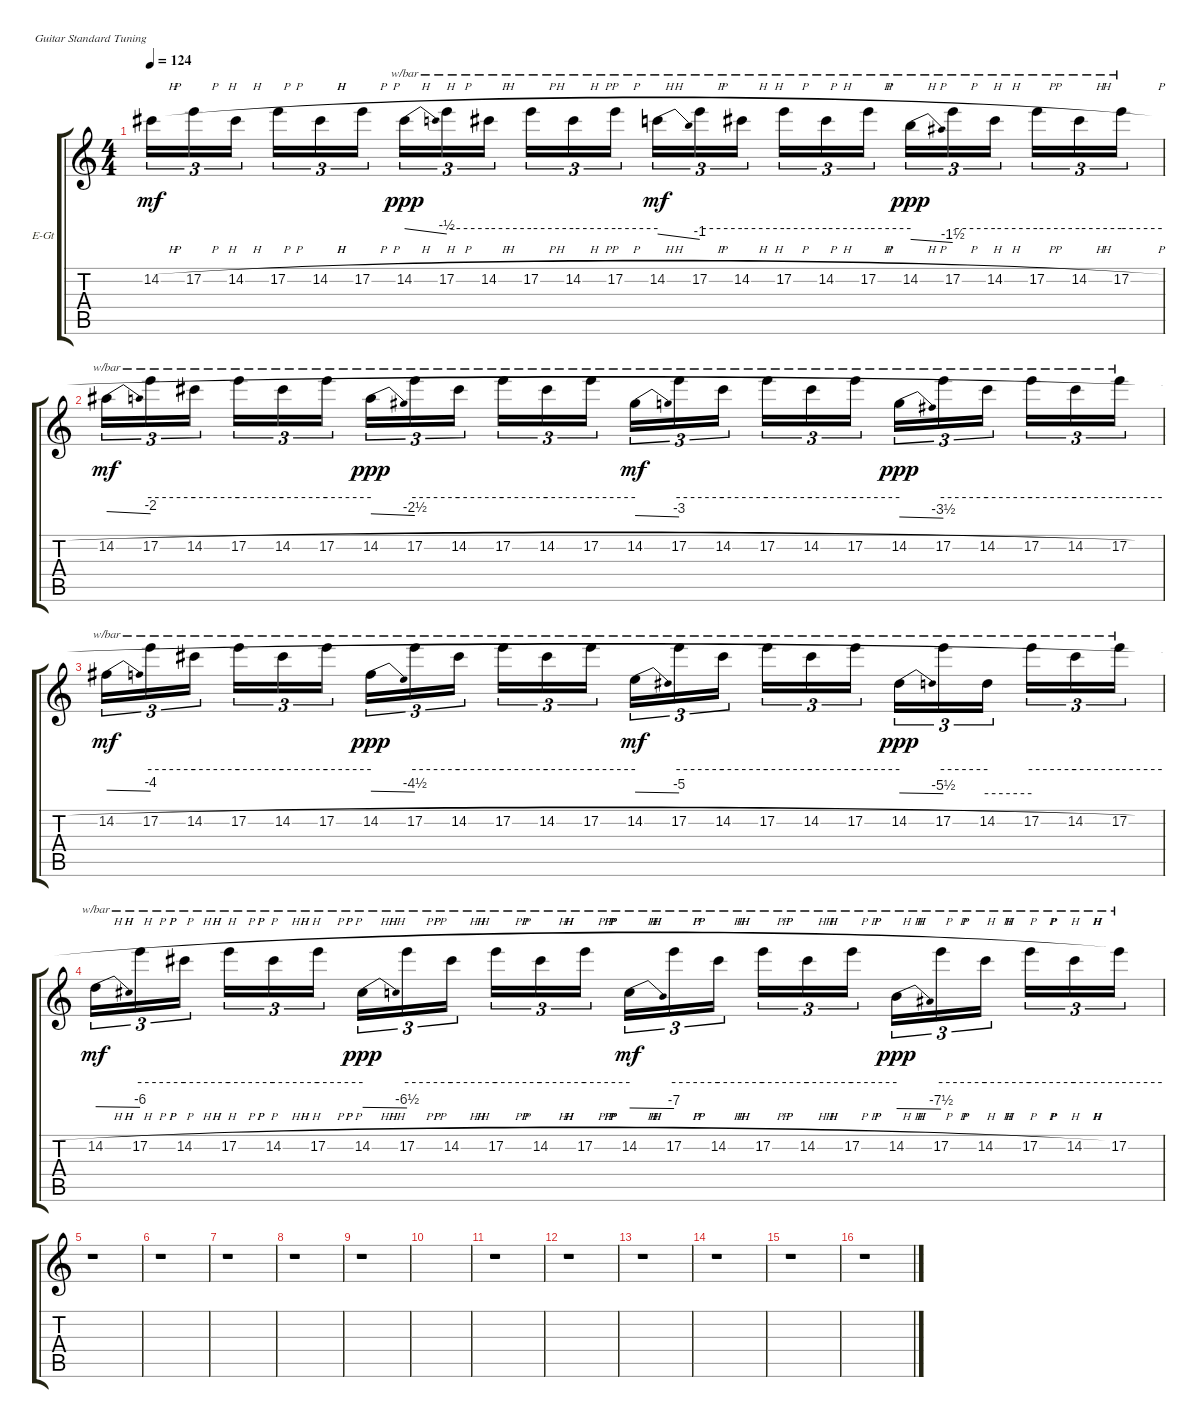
\defaultSystemsLayout 4
\bracketExtendMode groupsimilarinstruments
\firstSystemTrackNameOrientation horizontal
\otherSystemsTrackNameOrientation horizontal
\track ("Dave Mustaine" "E-Gt") {instrument distortionguitar}
\staff {score tabs}
\tuning (E4 B3 G3 D3 A2 E2)
\ts (4 4)
\tempo 124
\clef g2
\ks c
14.2{h}.16{tu (3 2) dy mf instrument distortionguitar} 17.2{h}.16{tu (3 2)} 14.2{h}.16{tu (3 2)} 17.2{h}.16{tu (3 2)} 14.2{h}.16{tu (3 2)} 17.2{h}.16{tu (3 2)} 14.2{h}.16{tu (3 2) tbe (dive default 0 0 45 -2) dy ppp} 17.2{h}.16{tu (3 2) tbe (hold default 0 0 60 0)} 14.2{h}.16{tu (3 2) tbe (hold default 0 0 60 0)} 17.2{h}.16{tu (3 2) tbe (hold default 0 0 60 0)} 14.2{h}.16{tu (3 2) tbe (hold default 0 0 60 0)} 17.2{h}.16{tu (3 2) tbe (hold default 0 0 60 0)} 14.2{h}.16{tu (3 2) tbe (dive default 0 -2 43.8 -4) dy mf} 17.2{h}.16{tu (3 2) tbe (hold default 0 0 60 0)} 14.2{h}.16{tu (3 2) tbe (hold default 0 0 60 0)} 17.2{h}.16{tu (3 2) tbe (hold default 0 0 60 0)} 14.2{h}.16{tu (3 2) tbe (hold default 0 0 60 0)} 17.2{h}.16{tu (3 2) tbe (hold default 0 0 60 0)} 14.2{h}.16{tu (3 2) tbe (dive default 0 -4 45 -6) dy ppp} 17.2{h}.16{tu (3 2) tbe (hold default 0 0 60 0)} 14.2{h}.16{tu (3 2) tbe (hold default 0 0 60 0)} 17.2{h}.16{tu (3 2) tbe (hold default 0 0 60 0)} 14.2{h}.16{tu (3 2) tbe (hold default 0 0 60 0)} 17.2{h}.16{tu (3 2) tbe (hold default 0 0 60 0)} |
14.2{h}.16{tu (3 2) tbe (dive default 0 -6 45 -8) dy mf} 17.2{h}.16{tu (3 2) tbe (hold default 0 0 60 0)} 14.2{h}.16{tu (3 2) tbe (hold default 0 0 60 0)} 17.2{h}.16{tu (3 2) tbe (hold default 0 0 60 0)} 14.2{h}.16{tu (3 2) tbe (hold default 0 0 60 0)} 17.2{h}.16{tu (3 2) tbe (hold default 0 0 60 0)} 14.2{h}.16{tu (3 2) tbe (dive default 0 -8 45 -10) dy ppp} 17.2{h}.16{tu (3 2) tbe (hold default 0 0 60 0)} 14.2{h}.16{tu (3 2) tbe (hold default 0 0 60 0)} 17.2{h}.16{tu (3 2) tbe (hold default 0 0 60 0)} 14.2{h}.16{tu (3 2) tbe (hold default 0 0 60 0)} 17.2{h}.16{tu (3 2) tbe (hold default 0 0 60 0)} 14.2{h}.16{tu (3 2) tbe (dive default 0 -10 45.6 -12) dy mf} 17.2{h}.16{tu (3 2) tbe (hold default 0 0 60 0)} 14.2{h}.16{tu (3 2) tbe (hold default 0 0 60 0)} 17.2{h}.16{tu (3 2) tbe (hold default 0 0 60 0)} 14.2{h}.16{tu (3 2) tbe (hold default 0 0 60 0)} 17.2{h}.16{tu (3 2) tbe (hold default 0 0 60 0)} 14.2{h}.16{tu (3 2) tbe (dive default 0 -12 45 -14) dy ppp} 17.2{h}.16{tu (3 2) tbe (hold default 0 0 60 0)} 14.2{h}.16{tu (3 2) tbe (hold default 0 0 60 0)} 17.2{h}.16{tu (3 2) tbe (hold default 0 0 60 0)} 14.2{h}.16{tu (3 2) tbe (hold default 0 0 60 0)} 17.2{h}.16{tu (3 2) tbe (hold default 0 0 60 0)} |
14.2{h}.16{tu (3 2) tbe (dive default 0 -14 45 -16) dy mf} 17.2{h}.16{tu (3 2) tbe (hold default 0 0 60 0)} 14.2{h}.16{tu (3 2) tbe (hold default 0 0 60 0)} 17.2{h}.16{tu (3 2) tbe (hold default 0 0 60 0)} 14.2{h}.16{tu (3 2) tbe (hold default 0 0 60 0)} 17.2{h}.16{tu (3 2) tbe (hold default 0 0 60 0)} 14.2{h}.16{tu (3 2) tbe (dive default 0 -16 45 -18) dy ppp} 17.2{h}.16{tu (3 2) tbe (hold default 0 0 60 0)} 14.2{h}.16{tu (3 2) tbe (hold default 0 0 60 0)} 17.2{h}.16{tu (3 2) tbe (hold default 0 0 60 0)} 14.2{h}.16{tu (3 2) tbe (hold default 0 0 60 0)} 17.2{h}.16{tu (3 2) tbe (hold default 0 0 60 0)} 14.2{h}.16{tu (3 2) tbe (dive default 0 -18 45 -20) dy mf} 17.2{h}.16{tu (3 2) tbe (hold default 0 0 60 0)} 14.2{h}.16{tu (3 2) tbe (hold default 0 0 60 0)} 17.2{h}.16{tu (3 2) tbe (hold default 0 0 60 0)} 14.2{h}.16{tu (3 2) tbe (hold default 0 0 60 0)} 17.2{h}.16{tu (3 2) tbe (hold default 0 0 60 0)} 14.2{h}.16{tu (3 2) tbe (dive default 0 -20 44.4 -22) dy ppp} 17.2{h}.16{tu (3 2) tbe (hold default 0 0 60 0)} 14.2{h}.16{tu (3 2) tbe (hold default 0 -22 60 -22)} 17.2{h}.16{tu (3 2) tbe (hold default 0 0 60 0)} 14.2{h}.16{tu (3 2) tbe (hold default 0 0 60 0)} 17.2{h}.16{tu (3 2) tbe (hold default 0 0 60 0)} |
14.2{h}.16{tu (3 2) tbe (dive default 0 -22 45 -24) dy mf} 17.2{h}.16{tu (3 2) tbe (hold default 0 0 60 0)} 14.2{h}.16{tu (3 2) tbe (hold default 0 0 60 0)} 17.2{h}.16{tu (3 2) tbe (hold default 0 0 60 0)} 14.2{h}.16{tu (3 2) tbe (hold default 0 0 60 0)} 17.2{h}.16{tu (3 2) tbe (hold default 0 0 60 0)} 14.2{h}.16{tu (3 2) tbe (dive default 0 -24 44.4 -26) dy ppp} 17.2{h}.16{tu (3 2) tbe (hold default 0 0 60 0)} 14.2{h}.16{tu (3 2) tbe (hold default 0 0 60 0)} 17.2{h}.16{tu (3 2) tbe (hold default 0 0 60 0)} 14.2{h}.16{tu (3 2) tbe (hold default 0 0 60 0)} 17.2{h}.16{tu (3 2) tbe (hold default 0 0 60 0)} 14.2{h}.16{tu (3 2) tbe (dive default 0 -26 45 -28) dy mf} 17.2{h}.16{tu (3 2) tbe (hold default 0 0 60 0)} 14.2{h}.16{tu (3 2) tbe (hold default 0 0 60 0)} 17.2{h}.16{tu (3 2) tbe (hold default 0 0 60 0)} 14.2{h}.16{tu (3 2) tbe (hold default 0 0 60 0)} 17.2{h}.16{tu (3 2) tbe (hold default 0 0 60 0)} 14.2{h}.16{tu (3 2) tbe (dive default 0 -28 45 -30) dy ppp} 17.2{h}.16{tu (3 2) tbe (hold default 0 0 60 0)} 14.2{h}.16{tu (3 2) tbe (hold default 0 0 60 0)} 17.2{h}.16{tu (3 2) tbe (hold default 0 0 60 0)} 14.2{h}.16{tu (3 2) tbe (hold default 0 0 60 0)} 17.2.16{tu (3 2) tbe (hold default 0 0 60 0)} |
r.1 |
r.1 |
r.1 |
r.1 |
r.1 |
|
r.1 |
r.1 |
r.1 |
r.1 |
r.1 |
r.1
